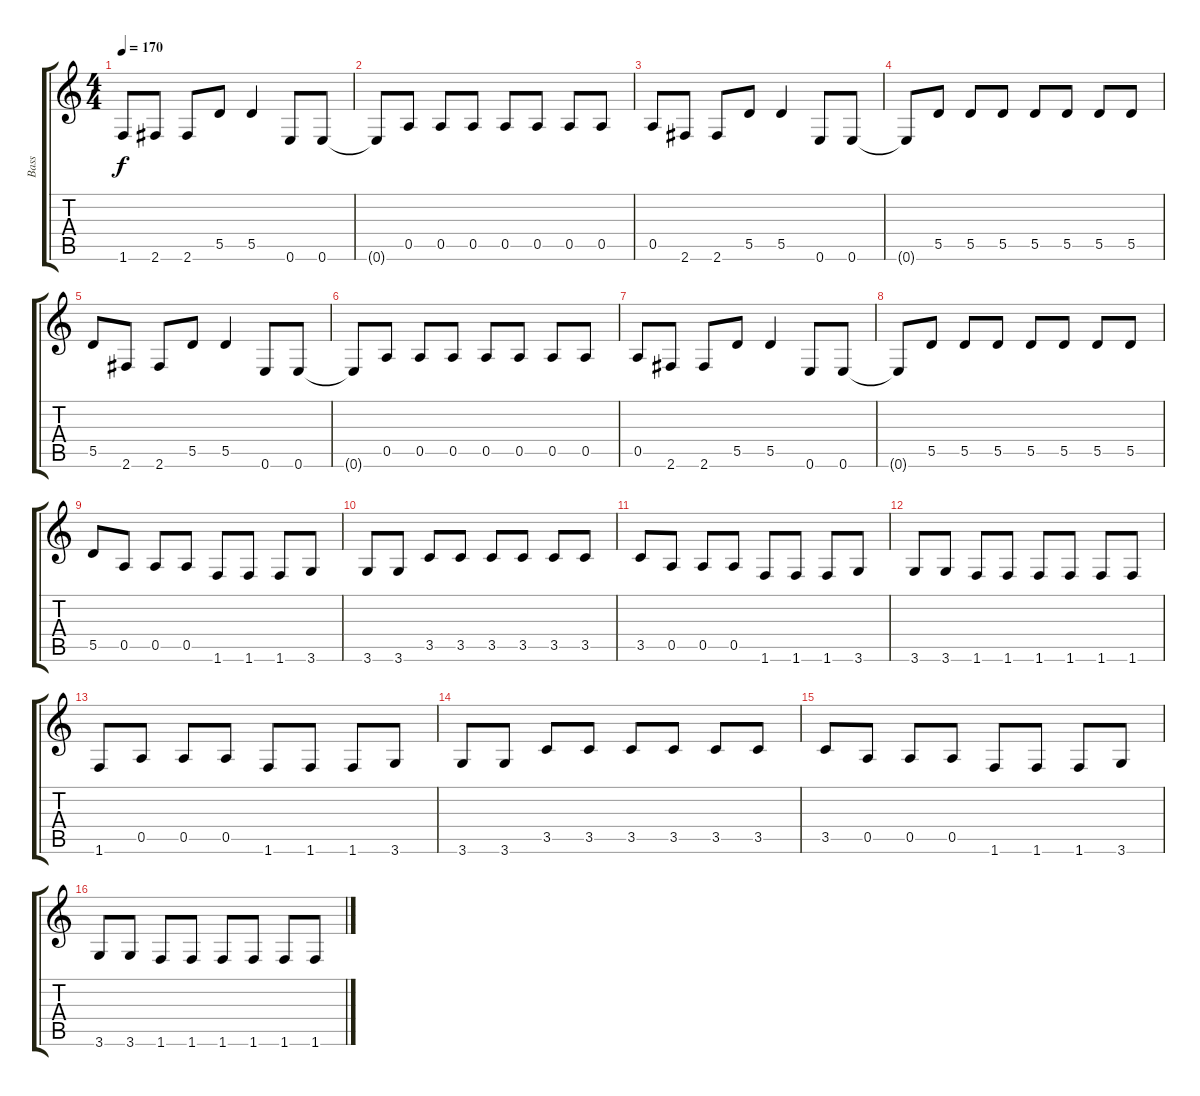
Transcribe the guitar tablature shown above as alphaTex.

\track ("Bass" "Bass") {instrument electricbassfinger}
\staff {score tabs}
\tuning (E4 B3 G3 D3 A2 E2) {hide}
\ts (4 4)
\section ("" "")
\tempo 170
\clef g2
\ks c
1.6.8{dy f} 2.6.8 2.6.8 5.5.8 5.5.4 0.6.8 0.6.8 |
0.6{t}.8 0.5.8 0.5.8 0.5.8 0.5.8 0.5.8 0.5.8 0.5.8 |
0.5.8 2.6.8 2.6.8 5.5.8 5.5.4 0.6.8 0.6.8 |
0.6{t}.8 5.5.8 5.5.8 5.5.8 5.5.8 5.5.8 5.5.8 5.5.8 |
5.5.8 2.6.8 2.6.8 5.5.8 5.5.4 0.6.8 0.6.8 |
0.6{t}.8 0.5.8 0.5.8 0.5.8 0.5.8 0.5.8 0.5.8 0.5.8 |
0.5.8 2.6.8 2.6.8 5.5.8 5.5.4 0.6.8 0.6.8 |
0.6{t}.8 5.5.8 5.5.8 5.5.8 5.5.8 5.5.8 5.5.8 5.5.8 |
\section ("" "")
5.5.8 0.5.8 0.5.8 0.5.8 1.6.8 1.6.8 1.6.8 3.6.8 |
3.6.8 3.6.8 3.5.8 3.5.8 3.5.8 3.5.8 3.5.8 3.5.8 |
3.5.8 0.5.8 0.5.8 0.5.8 1.6.8 1.6.8 1.6.8 3.6.8 |
3.6.8 3.6.8 1.6.8 1.6.8 1.6.8 1.6.8 1.6.8 1.6.8 |
1.6.8 0.5.8 0.5.8 0.5.8 1.6.8 1.6.8 1.6.8 3.6.8 |
3.6.8 3.6.8 3.5.8 3.5.8 3.5.8 3.5.8 3.5.8 3.5.8 |
3.5.8 0.5.8 0.5.8 0.5.8 1.6.8 1.6.8 1.6.8 3.6.8 |
3.6.8 3.6.8 1.6.8 1.6.8 1.6.8 1.6.8 1.6.8 1.6.8
